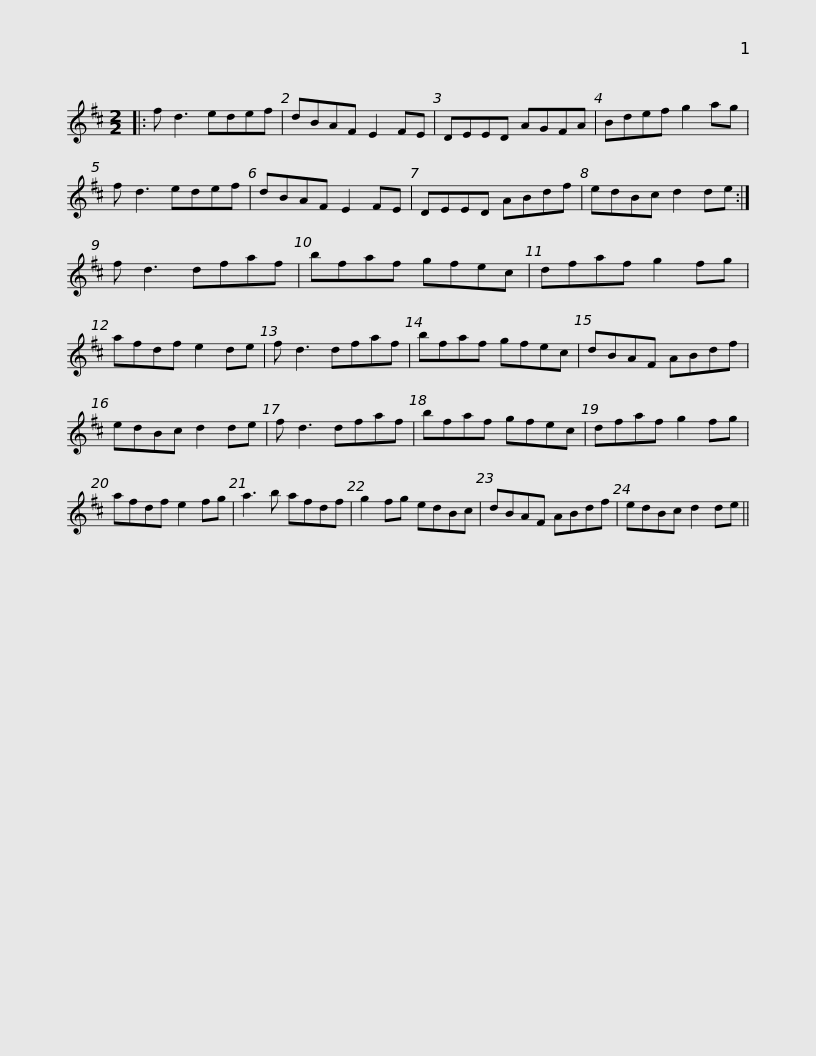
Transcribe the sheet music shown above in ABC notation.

X:1
L:1/8
M:2/2
I:linebreak $
K:D
V:1 treble
V:1
|: f d3 edef | dBAF E2 FE | DEED AGFA | Bdef g2 ag | f d3 edef | %5
 dBAF E2 FE |$ DEED ABdf | edBc d2 de :| f d3 dfaf | bfaf gfec | %10
 dfaf g2 fg | afdf e2 de |$ f d3 dfaf | bfaf gfec | dBAF ABdf | %15
 edBc d2 de | f d3 dfaf | bfaf gfec |$ dfaf g2 fg | afdf e2 fg | %20
 a3 b afdf | g2 fg edBc | dBAF ABdf | edBc d2 de || %24
